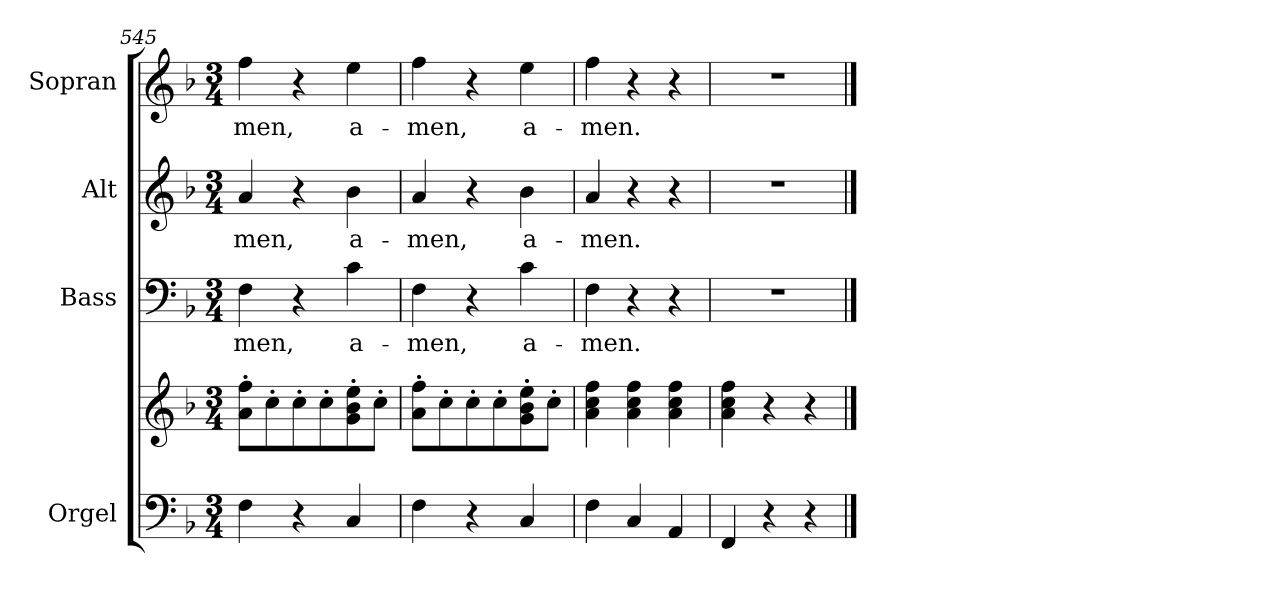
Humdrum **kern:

**kern	**kern	**kern	**text	**kern	**text	**kern	**text
*part4	*part4	*part3	*part3	*part2	*part2	*part1	*part1
*staff5	*staff4	*staff3	*staff3	*staff2	*staff2	*staff1	*staff1
*I"Orgel	*	*I"Bass	*	*I"Alt	*	*I"Sopran	*
*I'Org.	*	*I'B.	*	*I'A.	*	*I'S.	*
*clefF4	*clefG2	*clefF4	*	*clefG2	*	*clefG2	*
*k[b-]	*k[b-]	*k[b-]	*	*k[b-]	*	*k[b-]	*
*F:	*F:	*F:	*	*F:	*	*F:	*
*M3/4	*M3/4	*M3/4	*	*M3/4	*	*M3/4	*
=545	=545	=545	=545	=545	=545	=545	=545
!	!	!	!LO:LY:b	!	!LO:LY:b	!	!LO:LY:b
4F\	8a\'> 8ff\'>L	4F\	-men,	4a/	-men,	4ff\	-men,
.	8cc'>\	.	.	.	.	.	.
4r	8cc'>\	4r	.	4r	.	4r	.
.	8cc'>\	.	.	.	.	.	.
!	!	!	!LO:LY:b	!	!LO:LY:b	!	!LO:LY:b
4C/	8g\'> 8b-\'> 8ee\'>	4c\	a-	4b-\	a-	4ee\	a-
.	8cc'>\J	.	.	.	.	.	.
=546	=546	=546	=546	=546	=546	=546	=546
!	!	!	!LO:LY:b	!	!LO:LY:b	!	!LO:LY:b
4F\	8a\'> 8ff\'>L	4F\	-men,	4a/	-men,	4ff\	-men,
.	8cc'>\	.	.	.	.	.	.
4r	8cc'>\	4r	.	4r	.	4r	.
.	8cc'>\	.	.	.	.	.	.
!	!	!	!LO:LY:b	!	!LO:LY:b	!	!LO:LY:b
4C/	8g\'> 8b-\'> 8ee\'>	4c\	a-	4b-\	a-	4ee\	a-
.	8cc'>\J	.	.	.	.	.	.
=547	=547	=547	=547	=547	=547	=547	=547
!	!	!	!LO:LY:b	!	!LO:LY:b	!	!LO:LY:b
4F\	4a\ 4cc\ 4ff\	4F\	-men.	4a/	-men.	4ff\	-men.
4C/	4a\ 4cc\ 4ff\	4r	.	4r	.	4r	.
4AA/	4a\ 4cc\ 4ff\	4r	.	4r	.	4r	.
=548	=548	=548	=548	=548	=548	=548	=548
4FF/	4a\ 4cc\ 4ff\	2.r	.	2.r	.	2.r	.
4r	4r	.	.	.	.	.	.
4r	4r	.	.	.	.	.	.
==	==	==	==	==	==	==	==
*-	*-	*-	*-	*-	*-	*-	*-
